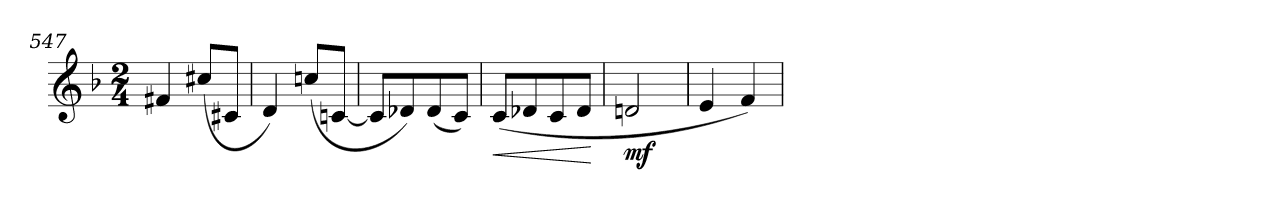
**kern	**dynam
*part1	*part1
*staff1	*staff1
*clefG2	*
*k[b-]	*
*M2/4	*
=547	=547
4f#X/	.
(<8cc#X/L	.
8c#X/J	.
=548	=548
4d/)	.
(<8ccn/L	.
[8cn/J	.
=549	=549
8c/L]	.
8d-X/)	.
(<8d-/	.
8c/J)	.
=550	=550
!	!LO:HP:b
(<8c/L	<
8d-X/	.
8c/	.
8d-/J	.
.	[
=551	=551
!	!LO:DY:b
2dn/	mf
=552	=552
4e/	.
4f/)	.
=	=
*-	*-
